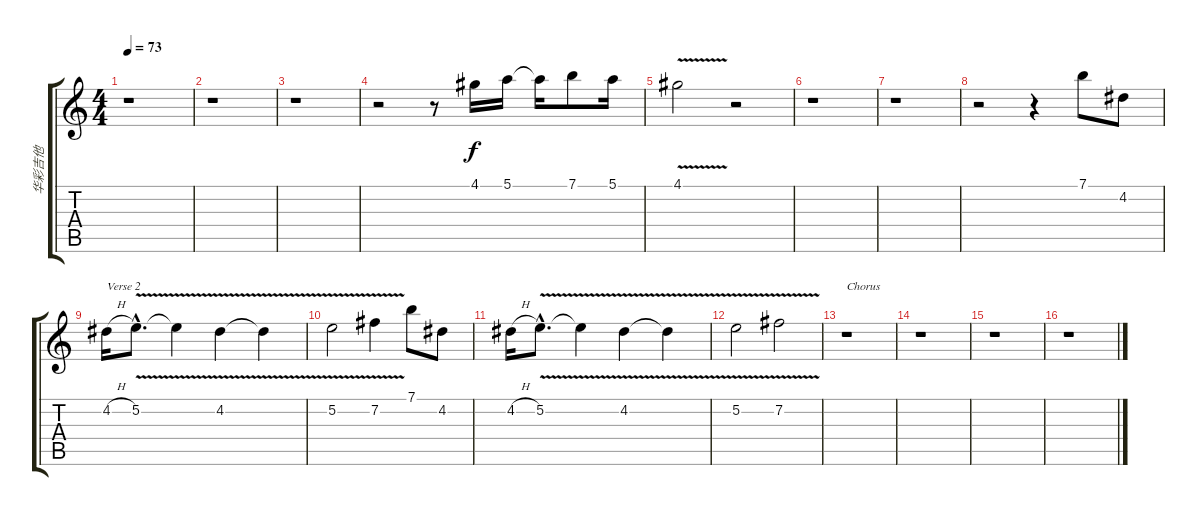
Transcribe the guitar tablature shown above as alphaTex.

\track ("华彩吉他" "华彩吉他") {instrument overdrivenguitar}
\staff {score tabs}
\tuning (E4 B3 G3 D3 A2 E2) {hide}
\ts (4 4)
\tempo 73
\clef g2
\ks c
r.1{dy f} |
r.1 |
r.1 |
r.2{volume 8} r.8 4.1.16 5.1.16 5.1{t}.16 7.1.8 5.1.16 |
4.1{v}.2 r.2 |
r.1 |
r.1 |
r.2 r.4 7.1.8 4.2.8 |
4.2{h}.16{txt "Verse 2"} 5.2{v hac}.8{d} 5.2{t}.4 4.2{v}.4 4.2{t}.4 |
5.2{v}.2 7.2{v}.4 7.1.8 4.2.8 |
4.2{h}.16 5.2{v hac}.8{d} 5.2{t}.4 4.2{v}.4 4.2{t}.4 |
5.2{v}.2 7.2{v}.2 |
r.1{txt "Chorus"} |
r.1 |
r.1 |
r.1
